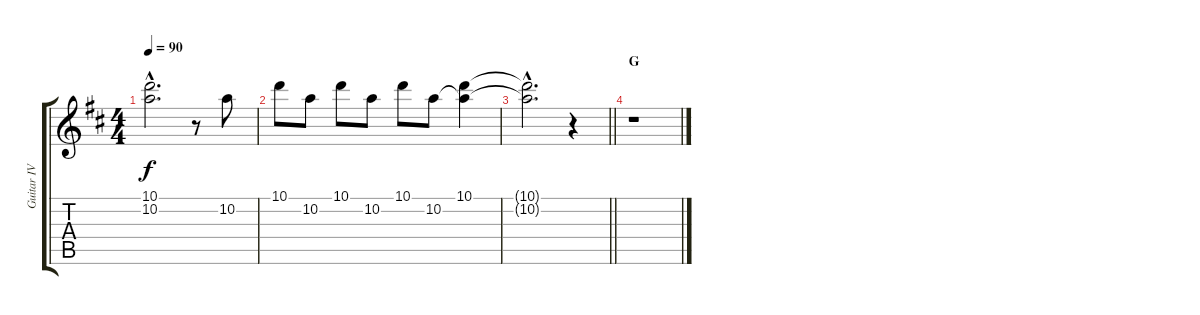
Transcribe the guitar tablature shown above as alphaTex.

\track ("Guitar IV" "Guitar IV") {instrument electricguitarjazz}
\staff {score tabs}
\tuning (E4 B3 G3 D3 A2 E2) {hide}
\ts (4 4)
\tempo 90
\clef g2
\ks d
(10.1{hac t} 10.2{hac t}).2{d dy f} r.8 10.2.8 |
10.1.8 10.2.8 10.1.8 10.2.8 10.1.8 10.2.8 (10.1 10.2{t}).4 |
\barLineRight lightlight
(10.1{hac t} 10.2{hac t}).2{d} r.4 |
\section ("" "G")
r.1
